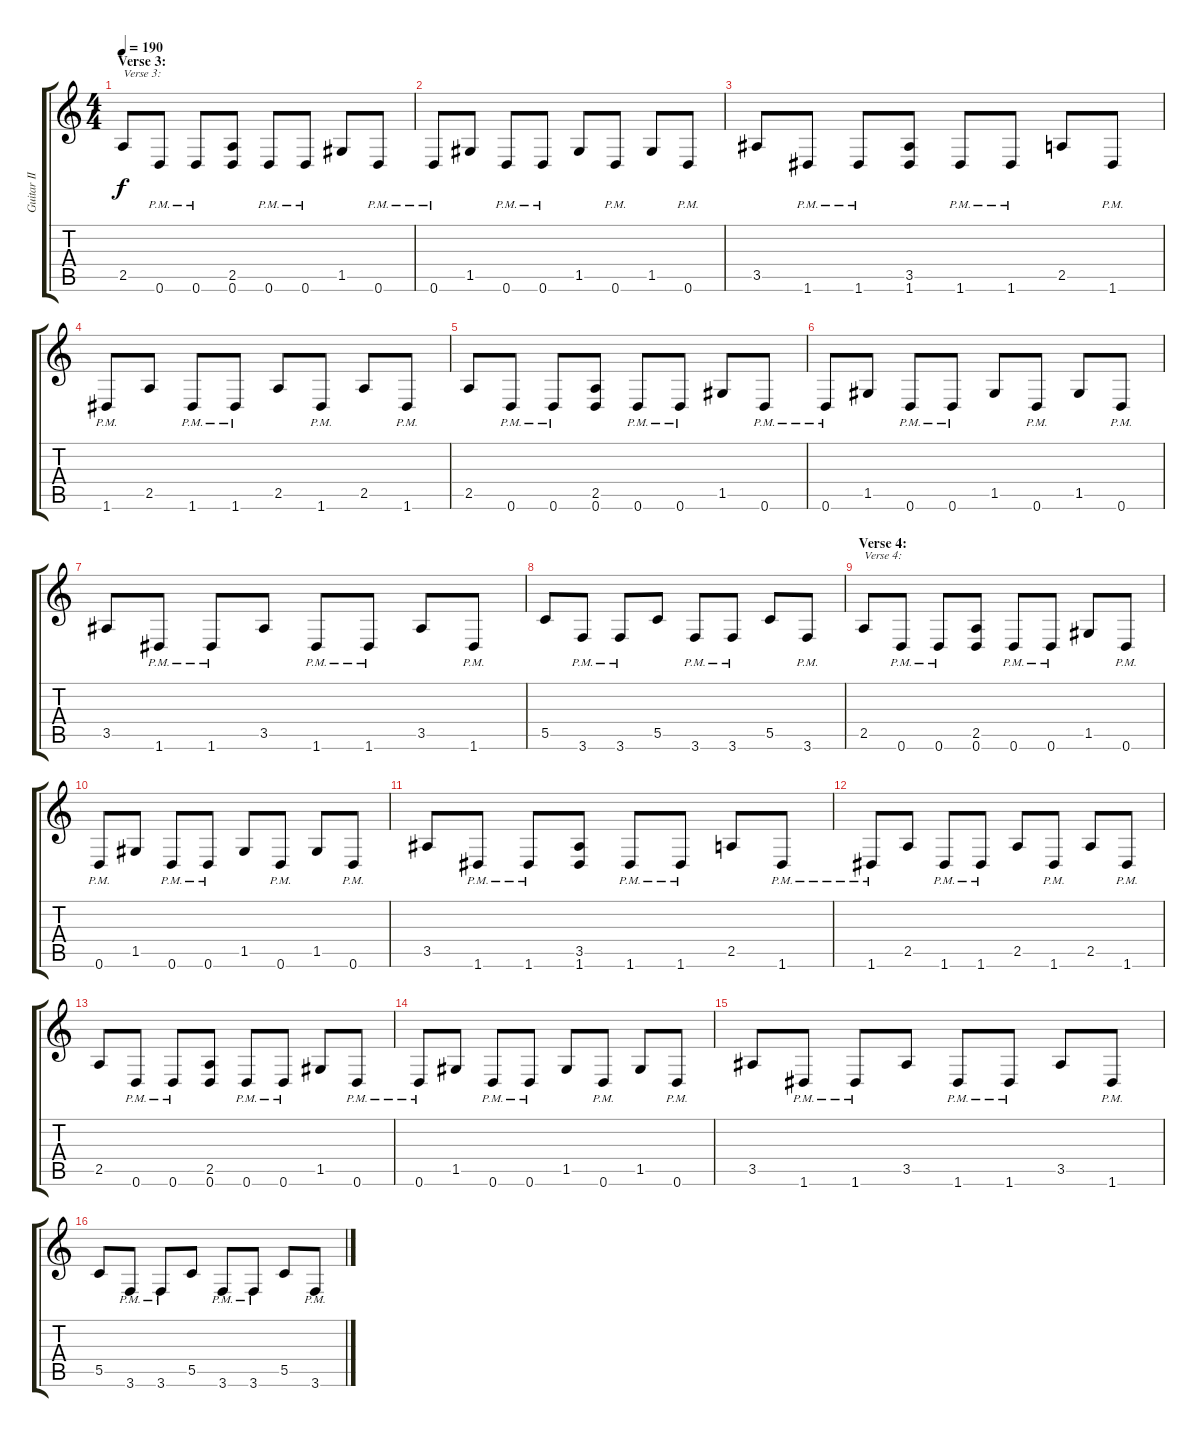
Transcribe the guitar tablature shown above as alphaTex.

\track ("Guitar II" "Guitar II") {instrument distortionguitar}
\staff {score tabs}
\tuning (D4 A3 F3 C3 G2 D2) {hide}
\ts (4 4)
\section ("" "Verse 3:")
\tempo 190
\clef g2
\ks c
2.5.8{txt "Verse 3:" dy f} 0.6{pm}.8 0.6{pm}.8 (2.5 0.6).8 0.6{pm}.8 0.6{pm}.8 1.5.8 0.6{pm}.8 |
0.6{pm}.8 1.5.8 0.6{pm}.8 0.6{pm}.8 1.5.8 0.6{pm}.8 1.5.8 0.6{pm}.8 |
3.5.8 1.6{pm}.8 1.6{pm}.8 (3.5 1.6).8 1.6{pm}.8 1.6{pm}.8 2.5.8 1.6{pm}.8 |
1.6{pm}.8 2.5.8 1.6{pm}.8 1.6{pm}.8 2.5.8 1.6{pm}.8 2.5.8 1.6{pm}.8 |
2.5.8 0.6{pm}.8 0.6{pm}.8 (2.5 0.6).8 0.6{pm}.8 0.6{pm}.8 1.5.8 0.6{pm}.8 |
0.6{pm}.8 1.5.8 0.6{pm}.8 0.6{pm}.8 1.5.8 0.6{pm}.8 1.5.8 0.6{pm}.8 |
3.5.8 1.6{pm}.8 1.6{pm}.8 3.5.8 1.6{pm}.8 1.6{pm}.8 3.5.8 1.6{pm}.8 |
5.5.8 3.6{pm}.8 3.6{pm}.8 5.5.8 3.6{pm}.8 3.6{pm}.8 5.5.8 3.6{pm}.8 |
\section ("" "Verse 4:")
2.5.8{txt "Verse 4:"} 0.6{pm}.8 0.6{pm}.8 (2.5 0.6).8 0.6{pm}.8 0.6{pm}.8 1.5.8 0.6{pm}.8 |
0.6{pm}.8 1.5.8 0.6{pm}.8 0.6{pm}.8 1.5.8 0.6{pm}.8 1.5.8 0.6{pm}.8 |
3.5.8 1.6{pm}.8 1.6{pm}.8 (3.5 1.6).8 1.6{pm}.8 1.6{pm}.8 2.5.8 1.6{pm}.8 |
1.6{pm}.8 2.5.8 1.6{pm}.8 1.6{pm}.8 2.5.8 1.6{pm}.8 2.5.8 1.6{pm}.8 |
2.5.8 0.6{pm}.8 0.6{pm}.8 (2.5 0.6).8 0.6{pm}.8 0.6{pm}.8 1.5.8 0.6{pm}.8 |
0.6{pm}.8 1.5.8 0.6{pm}.8 0.6{pm}.8 1.5.8 0.6{pm}.8 1.5.8 0.6{pm}.8 |
3.5.8 1.6{pm}.8 1.6{pm}.8 3.5.8 1.6{pm}.8 1.6{pm}.8 3.5.8 1.6{pm}.8 |
5.5.8 3.6{pm}.8 3.6{pm}.8 5.5.8 3.6{pm}.8 3.6{pm}.8 5.5.8 3.6{pm}.8
